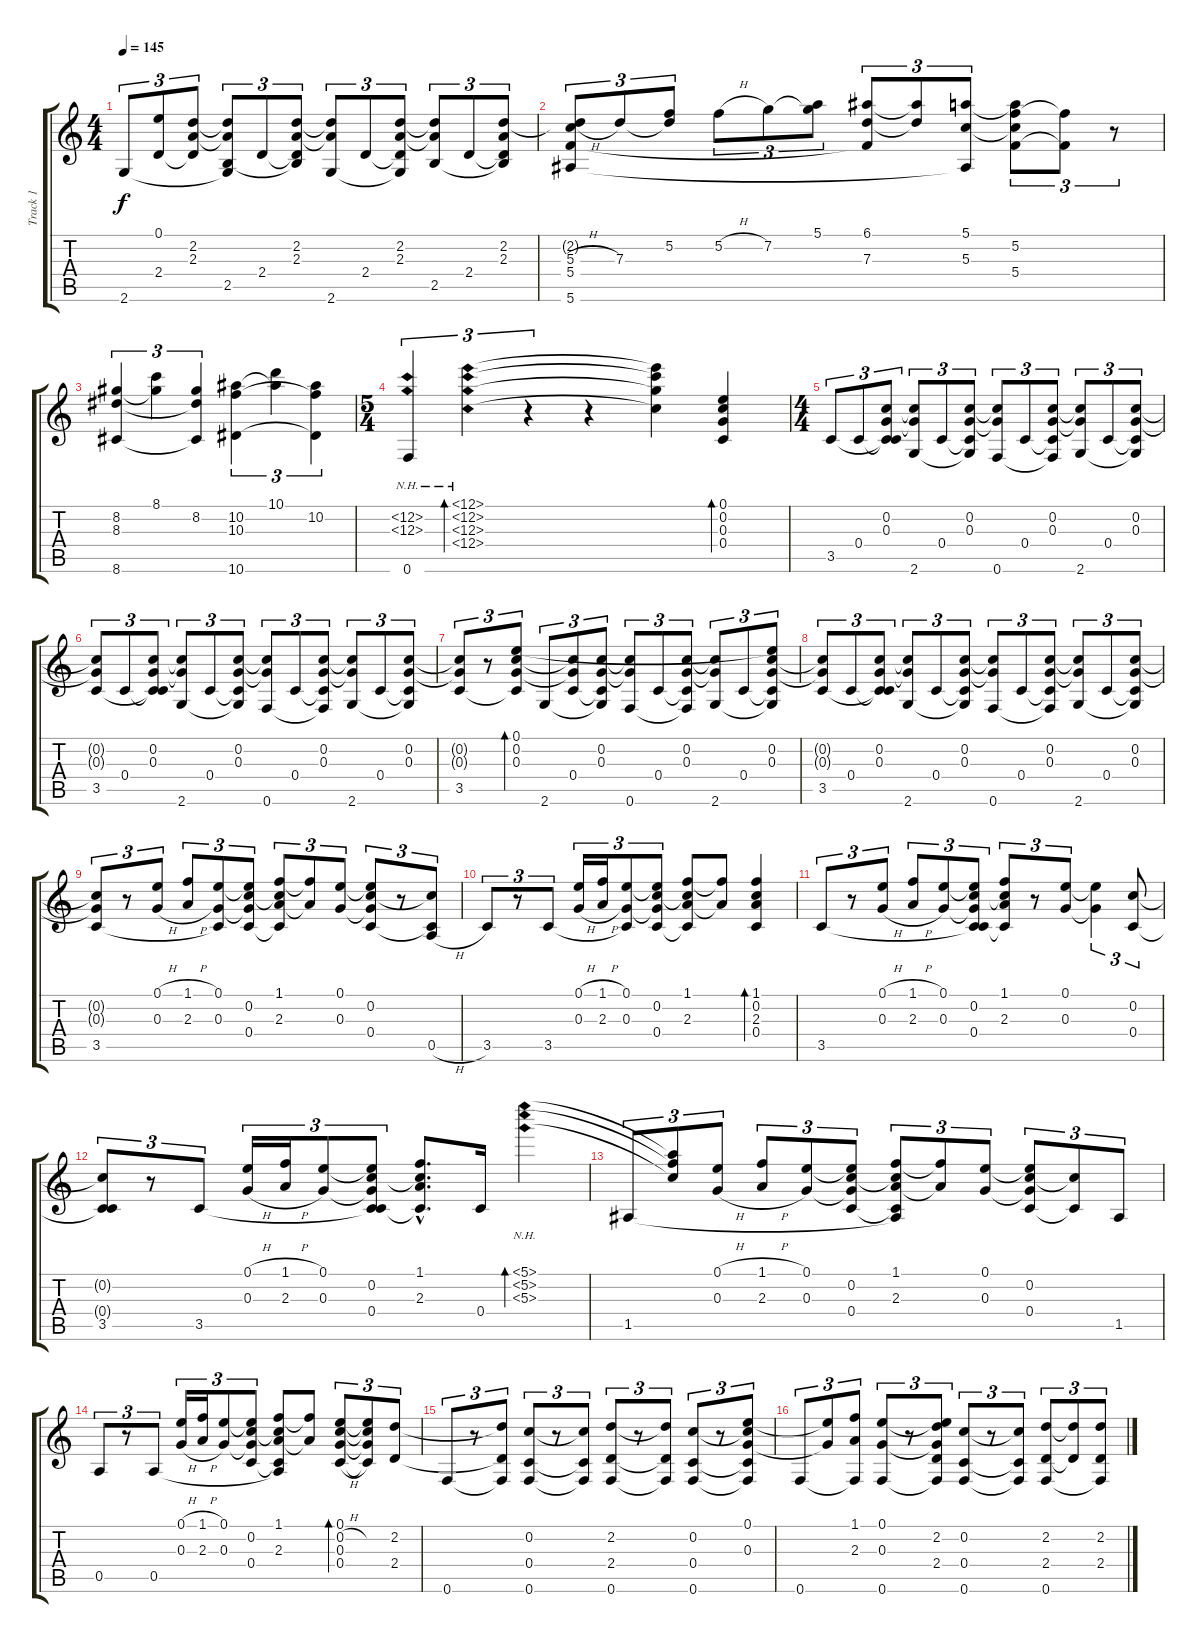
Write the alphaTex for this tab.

\track ("Track 1" "Track 1") {instrument acousticguitarsteel}
\staff {score tabs}
\tuning (E4 C4 G3 C3 A2 F2) {hide}
\ts (4 4)
\tempo 145
\clef g2
\ks c
2.6.8{tu (3 2) dy f} (0.1{t} 2.4).8{tu (3 2)} (2.2 2.3 2.4{t}).8{tu (3 2)} (2.2{t} 2.3{t} 2.5 2.6{t}).8{tu (3 2)} 2.4.8{tu (3 2)} (2.2 2.3 2.4{t} 2.5{t}).8{tu (3 2)} (2.2{t} 2.3{t} 2.6).8{tu (3 2)} 2.4.8{tu (3 2)} (2.2 2.3 2.4{t} 2.6{t}).8{tu (3 2)} (2.2{t} 2.3{t} 2.5).8{tu (3 2)} 2.4.8{tu (3 2)} (2.2 2.3 2.4{t} 2.5{t}).8{tu (3 2)} |
(2.2{t} 5.3{h} 5.4 5.6).8{tu (3 2)} 7.3.8{tu (3 2)} (5.2 7.3{t}).8{tu (3 2)} 5.2{h}.8{tu (3 2)} 7.2.8{tu (3 2)} (5.1 7.2{t}).8{tu (3 2)} (6.1 7.3 5.4{t}).8{tu (3 2)} (6.1{t} 7.3{t}).8{tu (3 2)} (5.1 5.3 5.6{t}).8{tu (3 2)} (5.1{t} 5.2 5.3{t} 5.4).8{tu (3 2)} (5.2{t} 5.4{t}).8{tu (3 2)} r.8{tu (3 2)} |
(8.2 8.3 8.6).4{tu (3 2)} (8.1 8.2{t}).4{tu (3 2)} (8.2 8.3{t} 8.6{t}).4{tu (3 2)} (10.2 10.3 10.6).4{tu (3 2)} (10.1 10.2{t}).4{tu (3 2)} (10.2 10.3{t} 10.6{t}).4{tu (3 2)} |
\ts (5 4)
(12.2{nh} 12.3{nh} 0.6).4{tu (3 2)} (12.1{nh} 12.2{nh} 12.3{nh} 12.4{nh}).4{tu (3 2) bd 30} r.4{tu (3 2)} r.4 (12.1{t} 12.2{t} 12.3{t} 12.4{t}).4 (0.1 0.2 0.3 0.4).4{bd 30} |
\ts (4 4)
3.5.8{tu (3 2)} 0.4.8{tu (3 2)} (0.2 0.3 0.4{t} 3.5{t}).8{tu (3 2)} (0.2{t} 0.3{t} 2.6).8{tu (3 2)} 0.4.8{tu (3 2)} (0.2 0.3 0.4{t} 2.6{t}).8{tu (3 2)} (0.2{t} 0.3{t} 0.6).8{tu (3 2)} 0.4.8{tu (3 2)} (0.2 0.3 0.4{t} 0.6{t}).8{tu (3 2)} (0.2{t} 0.3{t} 2.6).8{tu (3 2)} 0.4.8{tu (3 2)} (0.2 0.3 0.4{t} 2.6{t}).8{tu (3 2)} |
(0.2{t} 0.3{t} 3.5).8{tu (3 2)} 0.4.8{tu (3 2)} (0.2 0.3 0.4{t} 3.5{t}).8{tu (3 2)} (0.2{t} 0.3{t} 2.6).8{tu (3 2)} 0.4.8{tu (3 2)} (0.2 0.3 0.4{t} 2.6{t}).8{tu (3 2)} (0.2{t} 0.3{t} 0.6).8{tu (3 2)} 0.4.8{tu (3 2)} (0.2 0.3 0.4{t} 0.6{t}).8{tu (3 2)} (0.2{t} 0.3{t} 2.6).8{tu (3 2)} 0.4.8{tu (3 2)} (0.2 0.3 0.4{t} 2.6{t}).8{tu (3 2)} |
(0.2{t} 0.3{t} 3.5).8{tu (3 2)} r.8{tu (3 2)} (0.1 0.2 0.3 3.5{t}).8{tu (3 2) bd 30} 2.6.8{tu (3 2)} (0.2{t} 0.3{t} 0.4).8{tu (3 2)} (0.2 0.3 0.4{t} 2.6{t}).8{tu (3 2)} (0.2{t} 0.3{t} 0.6).8{tu (3 2)} 0.4.8{tu (3 2)} (0.2 0.3 0.4{t} 0.6{t}).8{tu (3 2)} (0.2{t} 0.3{t} 2.6).8{tu (3 2)} 0.4.8{tu (3 2)} (0.1{t} 0.2 0.3 0.4{t} 2.6{t}).8{tu (3 2)} |
(0.2{t} 0.3{t} 3.5).8{tu (3 2)} 0.4.8{tu (3 2)} (0.2 0.3 0.4{t} 3.5{t}).8{tu (3 2)} (0.2{t} 0.3{t} 2.6).8{tu (3 2)} 0.4.8{tu (3 2)} (0.2 0.3 0.4{t} 2.6{t}).8{tu (3 2)} (0.2{t} 0.3{t} 0.6).8{tu (3 2)} 0.4.8{tu (3 2)} (0.2 0.3 0.4{t} 0.6{t}).8{tu (3 2)} (0.2{t} 0.3{t} 2.6).8{tu (3 2)} 0.4.8{tu (3 2)} (0.2 0.3 0.4{t} 2.6{t}).8{tu (3 2)} |
(0.2{t} 0.3{t} 3.5).8{tu (3 2)} r.8{tu (3 2)} (0.1{h} 0.3{h}).8{tu (3 2)} (1.1{h} 2.3{h}).8{tu (3 2)} (0.1 0.3 3.5{t}).8{tu (3 2)} (0.1{t} 0.2 0.3{t} 0.4).8{tu (3 2)} (1.1 0.2{t} 2.3 0.4{t}).8{tu (3 2)} (1.1{t} 2.3{t}).8{tu (3 2)} (0.1 0.3).8{tu (3 2)} (0.1{t} 0.2 0.3{t} 0.4).8{tu (3 2)} r.8{tu (3 2)} (0.2{t} 0.4{t} 0.5{h}).8{tu (3 2)} |
3.5.8{tu (3 2)} r.8{tu (3 2)} 3.5.8{tu (3 2)} (0.1{h} 0.3{h}).16{tu (3 2)} (1.1{h} 2.3{h}).16{tu (3 2)} (0.1 0.3 3.5{t}).8{tu (3 2)} (0.1{t} 0.2 0.3{t} 0.4).8{tu (3 2)} (1.1 0.2{t} 2.3 0.4{t}).8 (1.1{t} 2.3{t}).8 (1.1 0.2 2.3 0.4).4{bd 30} |
3.5.8{tu (3 2)} r.8{tu (3 2)} (0.1{h} 0.3{h}).8{tu (3 2)} (1.1{h} 2.3{h}).8{tu (3 2)} (0.1 0.3).8{tu (3 2)} (0.1{t} 0.2 0.3{t} 0.4 3.5{t}).8{tu (3 2)} (1.1 0.2{t} 2.3 0.4{t}).8{tu (3 2)} r.8{tu (3 2)} (0.1 0.3).8{tu (3 2)} (0.1{t} 0.3{t}).4{tu (3 2)} (0.2 0.4).8{tu (3 2)} |
(0.2{t} 0.4{t} 3.5).8{tu (3 2)} r.8{tu (3 2)} 3.5.8{tu (3 2)} (0.1{h} 0.3{h}).16{tu (3 2)} (1.1{h} 2.3{h}).16{tu (3 2)} (0.1 0.3).8{tu (3 2)} (0.1{t} 0.2 0.3{t} 0.4 3.5{t}).8{tu (3 2)} (1.1{hac} 0.2{hac t} 2.3{hac} 0.4{hac t}).8{d} 0.4.16 (5.1{nh} 5.2{nh} 5.3{nh}).4{bd 30} |
1.5.8{tu (3 2)} (5.1{t} 5.2{t} 5.3{t}).8{tu (3 2)} (0.1{h} 0.3{h}).8{tu (3 2)} (1.1{h} 2.3{h}).8{tu (3 2)} (0.1 0.3).8{tu (3 2)} (0.1{t} 0.2 0.3{t} 0.4).8{tu (3 2)} (1.1 0.2{t} 2.3 0.4{t} 1.5{t}).8{tu (3 2)} (1.1{t} 2.3{t}).8{tu (3 2)} (0.1 0.3).8{tu (3 2)} (0.1{t} 0.2 0.3{t} 0.4).8{tu (3 2)} (0.2{t} 0.4{t}).8{tu (3 2)} 1.5.8{tu (3 2)} |
0.5.8{tu (3 2)} r.8{tu (3 2)} 0.5.8{tu (3 2)} (0.1{h} 0.3{h}).16{tu (3 2)} (1.1{h} 2.3{h}).16{tu (3 2)} (0.1 0.3).8{tu (3 2)} (0.1{t} 0.2 0.3{t} 0.4).8{tu (3 2)} (1.1 0.2{t} 2.3 0.4{t} 0.5{t}).8 (1.1{t} 2.3{t}).8 (0.1 0.2{h} 0.3 0.4{h}).8{tu (3 2) bd 30} (0.1{t} 0.2{t} 0.3{t} 0.4{t}).8{tu (3 2)} (2.2 2.4).8{tu (3 2)} |
0.6.8{tu (3 2)} r.8{tu (3 2)} (2.2{t} 2.4{t} 0.6{t}).8{tu (3 2)} (0.2 0.4 0.6).8{tu (3 2)} r.8{tu (3 2)} (0.2{t} 0.4{t} 0.6{t}).8{tu (3 2)} (2.2 2.4 0.6).8{tu (3 2)} r.8{tu (3 2)} (2.2{t} 2.4{t} 0.6{t}).8{tu (3 2)} (0.2 0.4 0.6).8{tu (3 2)} r.8{tu (3 2)} (0.1 0.2{t} 0.3 0.4{t} 0.6{t}).8{tu (3 2)} |
0.6.8{tu (3 2)} (0.1{t} 0.3{t}).8{tu (3 2)} (1.1 2.3 0.6{t}).8{tu (3 2)} (0.1 0.3 0.6).8{tu (3 2)} r.8{tu (3 2)} (0.1{t} 2.2 0.3{t} 2.4 0.6{t}).8{tu (3 2)} (0.2 0.4 0.6).8{tu (3 2)} r.8{tu (3 2)} (0.2{t} 0.4{t} 0.6{t}).8{tu (3 2)} (2.2 2.4 0.6).8{tu (3 2)} (2.2{t} 2.4{t}).8{tu (3 2)} (2.2 2.4 0.6{t}).8{tu (3 2)}
